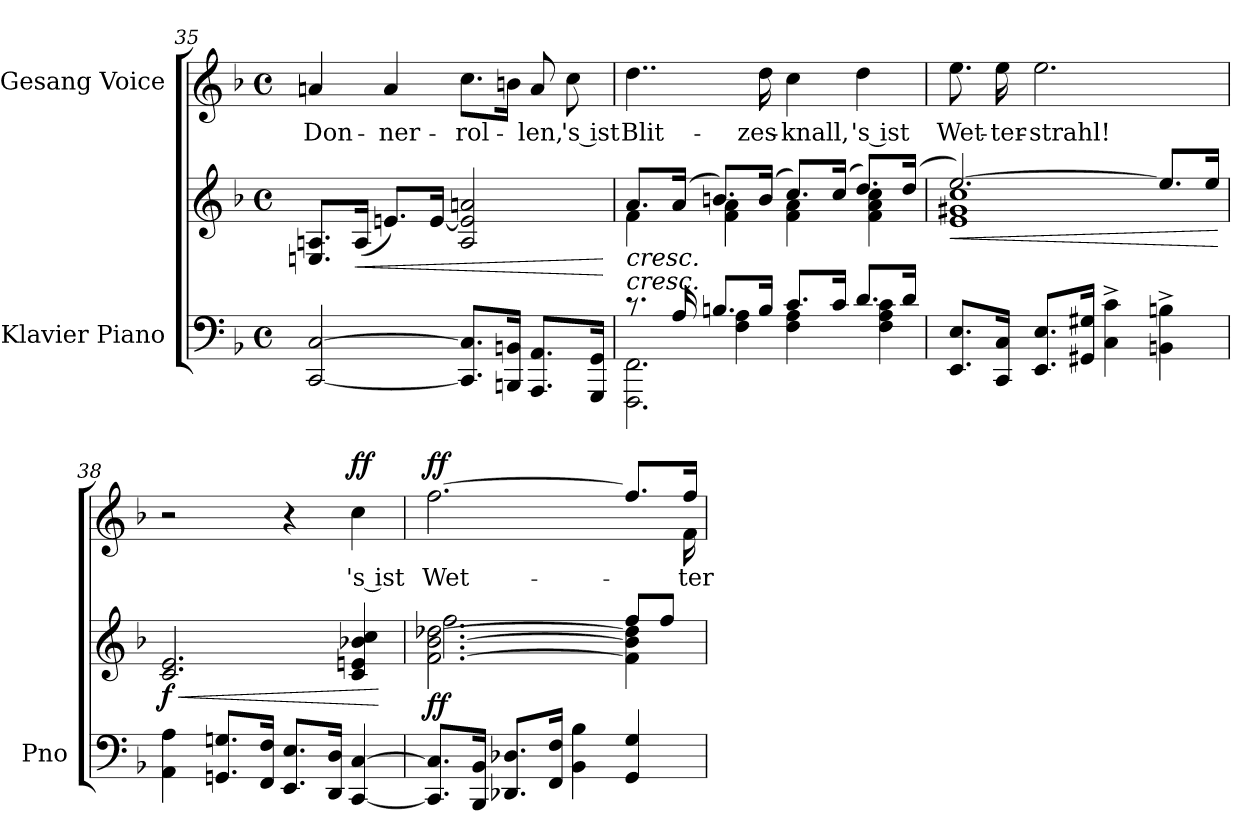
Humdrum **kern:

**kern	**kern	**dynam	**kern	**text	**dynam
*part2	*part2	*part2	*part1	*part1	*part1
*staff3	*staff2	*staff2/3	*staff1	*staff1	*staff1
*I"Klavier Piano	*	*	*I"Gesang Voice	*	*
*I'Pno	*	*	*	*	*
!!LO:LB:g=z
*clefF4	*clefG2	*	*clefG2	*	*
*k[b-]	*k[b-]	*	*k[b-]	*	*
*M4/4	*M4/4	*	*M4/4	*	*
*met(c)	*met(c)	*	*met(c)	*	*
=35	=35	=35	=35	=35	=35
!	!	!	!	!LO:LY:b	!
[2CC/ [2C/	8.En/ 8.An/L	.	4an/	Don-	.
!	!	!LO:HP:b	!	!	!
.	(<16A/Jk	<	.	.	.
!	!	!	!	!LO:LY:b	!
.	8.en/L)	.	4a/	-ner-	.
.	[16e/Jk	.	.	.	.
!	!	!	!	!LO:LY:b	!
8.CC/] 8.C/]L	2A/ 2e/] 2an/	.	8.cc\L	-rol-	.
16BBBn/ 16BBn/Jk	.	.	16bn\Jk	.	.
!	!	!	!	!LO:LY:b	!
8.AAA/ 8.AA/L	.	.	8a/	-len,	.
!	!	!	!	!LO:LY:b	!
.	.	.	8cc\	's ist	.
16GGG/ 16GG/Jk	.	.	.	.	.
.	.	[	.	.	.
=36	=36	=36	=36	=36	=36
*^	*^	*	*	*	*
*	*^	*	*	*	*	*	*
!	!	!	!LO:TX:b:i:t=cresc.	!	!	!	!	!
!	!	!	!LO:TX:b:i:t=cresc.	!	!	!	!	!
!	!	!	!	!	!	!	!LO:LY:b	!
8.r	4ryy	2.FFF\ 2.FF\	8.a/L	4f\	.	4..dd\	Blit-	.
16A/	.	.	(>16a/Jk	.	.	.	.	.
8.Bn/L	4F\ 4A\	.	8.bn/L)	4f\ 4a\	.	.	.	.
!	!	!	!	!	!	!	!LO:LY:b	!
16B/Jk	.	.	(>16b/Jk	.	.	16dd\	-zes-	.
!	!	!	!	!	!	!	!LO:LY:b	!
8.c/L	4F\ 4A\	.	8.cc/L)	4f\ 4a\	.	4cc\	-knall,	.
16c/Jk	.	.	(>16cc/Jk	.	.	.	.	.
!	!	!	!	!	!	!	!LO:LY:b	!
8.d/L	4F\ 4A\ 4c\	4ryy	8.dd/L)	4f\ 4a\ 4cc\	.	4dd\	's ist	.
16d/Jk	.	.	(>16dd/Jk	.	.	.	.	.
*v	*v	*v	*	*	*	*	*	*
=37	=37	=37	=37	=37	=37	=37
*	*	*^	*	*	*	*
!	!	!	!	!LO:HP:b	!	!LO:LY:b	!
8.EE/ 8.E/L	[2.ee/)	1cc	1e 1g#X	<	8.ee\	Wet-	.
!	!	!	!	!	!	!LO:LY:b	!
16CC/ 16C/Jk	.	.	.	.	16ee\	-ter-	.
!	!	!	!	!	!	!LO:LY:b	!
8.EE/ 8.E/L	.	.	.	.	2.ee\	-strahl!	.
16GG#X/ 16G#X/Jk	.	.	.	.	.	.	.
4C\^ 4c\^	.	.	.	.	.	.	.
4BBn\^ 4Bn\^	8.ee/L]	.	.	.	.	.	.
.	16ee/Jk	.	.	.	.	.	.
*	*v	*v	*v	*	*	*	*
.	.	[	.	.	.
=38	=38	=38	=38	=38	=38
!	!	!LO:HP:b	!	!	!
!	!	!LO:DY:n=1:b	!	!	!
4AA\ 4A\	2.c/ 2.e/	< f	2r	.	.
8.GGn/ 8.Gn/L	.	.	.	.	.
16FF/ 16F/Jk	.	.	.	.	.
8.EE/ 8.E/L	.	.	4r	.	.
16DD/ 16D/Jk	.	.	.	.	.
!	!	!	!	!LO:LY:b	!LO:DY:a
[4CC/ [4C/	4c/ 4en/ 4b-X/ 4cc/	.	4cc\	's ist	ff
.	.	[	.	.	.
!!LO:LB:g=z
=39	=39	=39	=39	=39	=39
*	*^	*	*	*	*
!	!	!	!LO:DY:b	!	!LO:LY:b	!LO:DY:a
*	*	*	*	*^	*	*
8.CC/] 8.C/]L	[2.f\ [2.b-\ [2.dd-X\	2.ff\	ff	[2.ff\	2...ryy	Wet-	ff
16BBB-/ 16BB-/Jk	.	.	.	.	.	.	.
8.DD-X/ 8.D-X/L	.	.	.	.	.	.	.
16FF/ 16F/Jk	.	.	.	.	.	.	.
4BB-\ 4B-\	.	.	.	.	.	.	.
4GG/ 4G/	4f\] 4b-\] 4dd-\]	8ff/L	.	8.ff/L]	.	.	.
.	.	8ff/J	.	.	.	.	.
!	!	!	!	!	!	!LO:LY:b	!
.	.	.	.	16ff/Jk	16f\	-ter-	.
*	*v	*v	*	*	*	*	*
*	*	*	*v	*v	*	*
=	=	=	=	=	=
*-	*-	*-	*-	*-	*-
